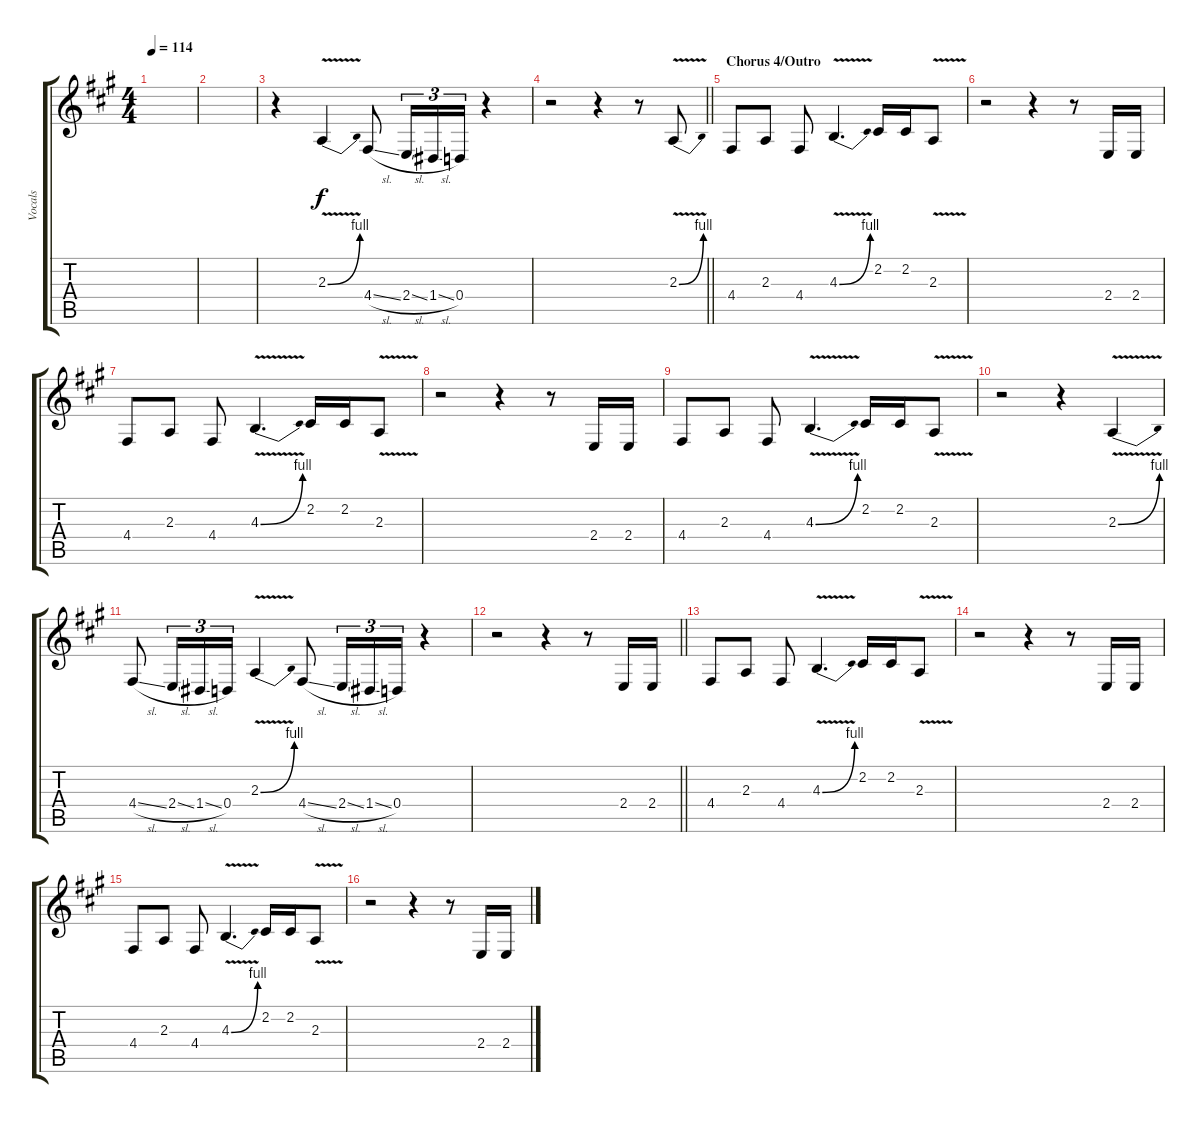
\track ("Vocals" "Vocals") {instrument clarinet}
\staff {score tabs}
\tuning (E4 B3 G3 D3 A2 E2) {hide}
\ts (4 4)
\tempo 114
\clef g2
\ks a
|
|
r.4 2.3{be (bend 0 0 60 4) v}.4 4.4{sl}.8 2.4{sl}.16{tu (3 2)} 1.4{sl}.16{tu (3 2)} 0.4.16{tu (3 2)} r.4 |
\barLineRight lightlight
r.2 r.4 r.8 2.3{be (bend 0 0 60 4) v}.8 |
\section ("" "Chorus 4/Outro")
4.4.8 2.3.8 4.4.8 4.3{be (bend 0 0 60 4) v}.4{d} 2.2.16 2.2.16 2.3{v}.8 |
r.2 r.4 r.8 2.4.16 2.4.16 |
4.4.8 2.3.8 4.4.8 4.3{be (bend 0 0 60 4) v}.4{d} 2.2.16 2.2.16 2.3{v}.8 |
r.2 r.4 r.8 2.4.16 2.4.16 |
4.4.8 2.3.8 4.4.8 4.3{be (bend 0 0 60 4) v}.4{d} 2.2.16 2.2.16 2.3{v}.8 |
r.2 r.4 2.3{be (bend 0 0 60 4) v}.4 |
4.4{sl}.8 2.4{sl}.16{tu (3 2)} 1.4{sl}.16{tu (3 2)} 0.4.16{tu (3 2)} 2.3{be (bend 0 0 60 4) v}.4 4.4{sl}.8 2.4{sl}.16{tu (3 2)} 1.4{sl}.16{tu (3 2)} 0.4.16{tu (3 2)} r.4 |
\barLineRight lightlight
r.2 r.4 r.8 2.4.16 2.4.16 |
4.4.8 2.3.8 4.4.8 4.3{be (bend 0 0 60 4) v}.4{d} 2.2.16 2.2.16 2.3{v}.8 |
r.2 r.4 r.8 2.4.16 2.4.16 |
4.4.8 2.3.8 4.4.8 4.3{be (bend 0 0 60 4) v}.4{d} 2.2.16 2.2.16 2.3{v}.8 |
r.2 r.4 r.8 2.4.16 2.4.16
